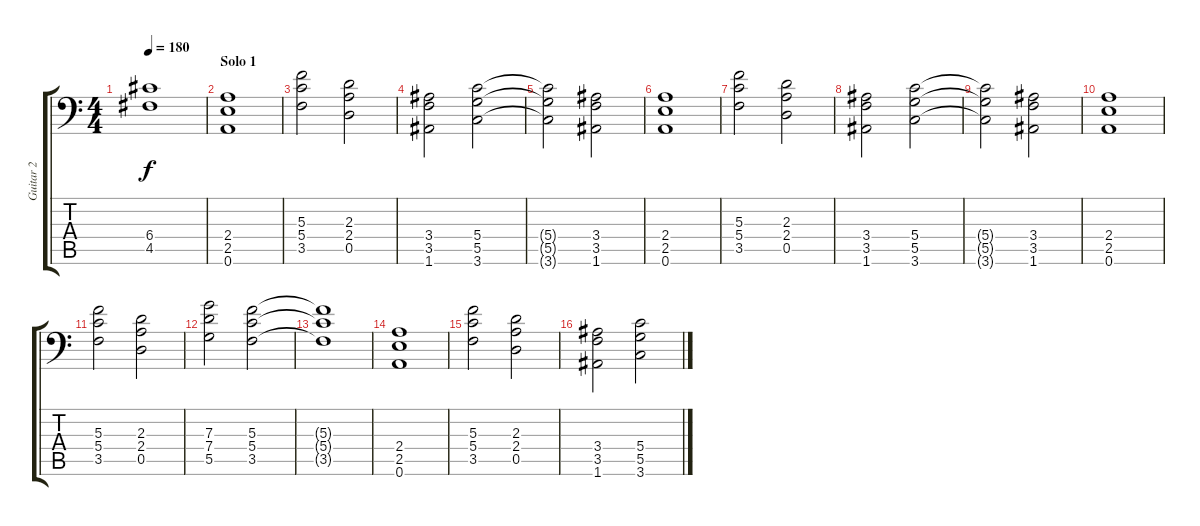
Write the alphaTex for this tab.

\track ("Guitar 2" "Guitar 2") {instrument distortionguitar}
\staff {score tabs}
\tuning (A3 E3 C3 G2 D2 A1) {hide}
\ts (4 4)
\tempo 180
\clef f4
\ks c
(6.4{t} 4.5{t}).1{dy f} |
\section ("" "Solo 1")
(2.4 2.5 0.6).1 |
(5.3 5.4 3.5).2 (2.3 2.4 0.5).2 |
(3.4 3.5 1.6).2 (5.4 5.5 3.6).2 |
(5.4{t} 5.5{t} 3.6{t}).2 (3.4 3.5 1.6).2 |
(2.4 2.5 0.6).1 |
(5.3 5.4 3.5).2 (2.3 2.4 0.5).2 |
(3.4 3.5 1.6).2 (5.4 5.5 3.6).2 |
(5.4{t} 5.5{t} 3.6{t}).2 (3.4 3.5 1.6).2 |
(2.4 2.5 0.6).1 |
(5.3 5.4 3.5).2 (2.3 2.4 0.5).2 |
(7.3 7.4 5.5).2 (5.3 5.4 3.5).2 |
(5.3{t} 5.4{t} 3.5{t}).1 |
(2.4 2.5 0.6).1 |
(5.3 5.4 3.5).2 (2.3 2.4 0.5).2 |
(3.4 3.5 1.6).2 (5.4 5.5 3.6).2
